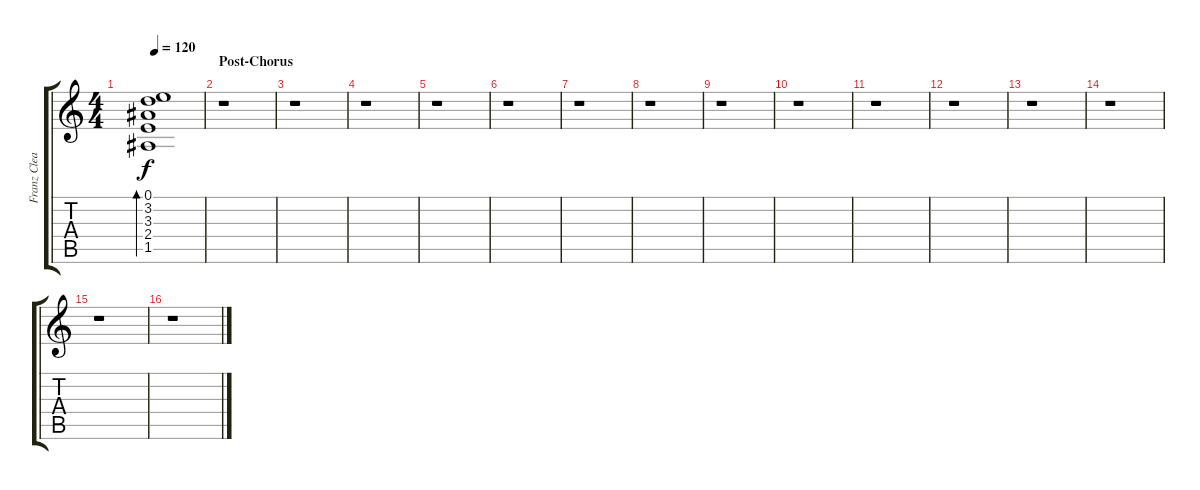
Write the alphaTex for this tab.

\track ("Franz Clean" "Franz Clea") {instrument electricguitarjazz}
\staff {score tabs}
\tuning (E4 B3 G3 D3 A2 D2) {hide}
\ts (4 4)
\tempo 120
\clef g2
\ks c
(0.1 3.2 3.3 2.4 1.5).1{bd 240 dy f} |
\section ("" "Post-Chorus")
r.1 |
r.1 |
r.1 |
r.1 |
r.1 |
r.1 |
r.1 |
r.1 |
r.1 |
r.1 |
r.1 |
r.1 |
r.1 |
r.1 |
r.1
